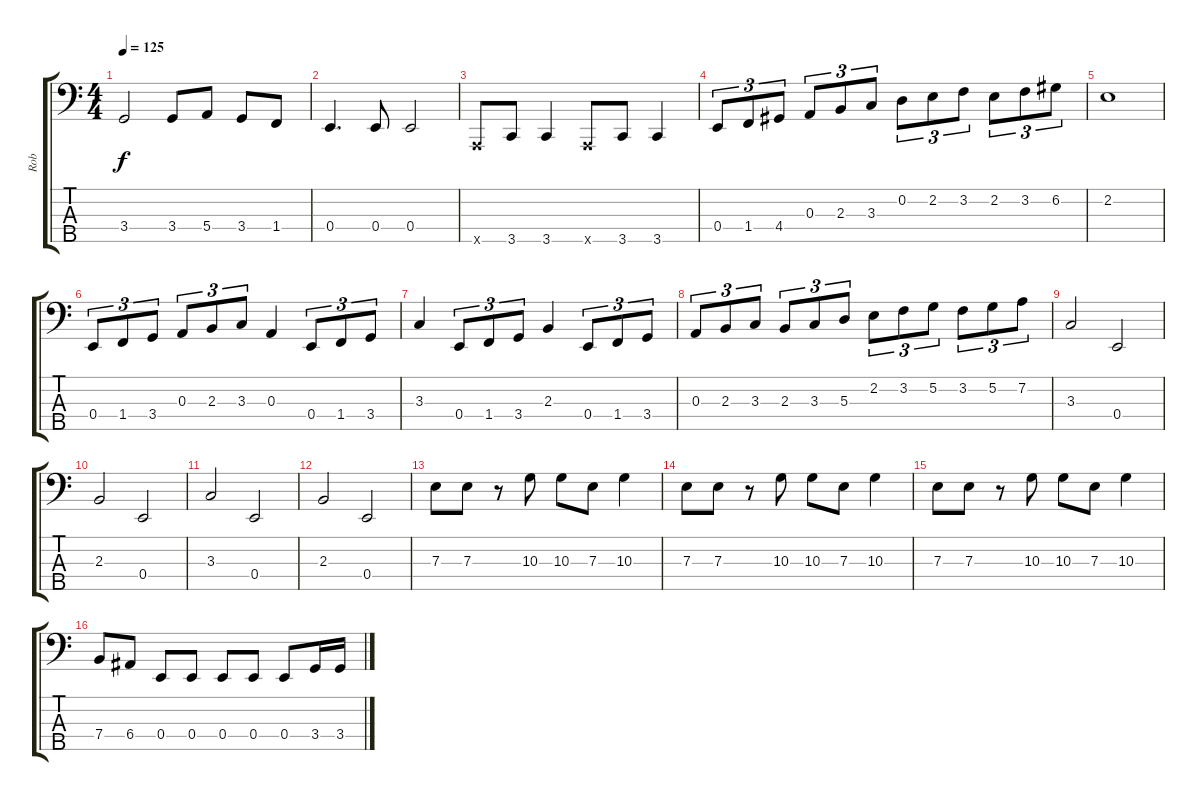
\track ("Rob" "Rob") {instrument electricbassfinger}
\staff {score tabs}
\tuning (G2 D2 A1 E1 A0) {hide}
\ts (4 4)
\tempo 125
\clef f4
\ks c
3.4.2{dy f} 3.4.8 5.4.8 3.4.8 1.4.8 |
0.4.4{d} 0.4.8 0.4.2 |
0.5{x}.8 3.5.8 3.5.4 0.5{x}.8 3.5.8 3.5.4 |
0.4.8{tu (3 2)} 1.4.8{tu (3 2)} 4.4.8{tu (3 2)} 0.3.8{tu (3 2)} 2.3.8{tu (3 2)} 3.3.8{tu (3 2)} 0.2.8{tu (3 2)} 2.2.8{tu (3 2)} 3.2.8{tu (3 2)} 2.2.8{tu (3 2)} 3.2.8{tu (3 2)} 6.2.8{tu (3 2)} |
2.2.1 |
0.4.8{tu (3 2)} 1.4.8{tu (3 2)} 3.4.8{tu (3 2)} 0.3.8{tu (3 2)} 2.3.8{tu (3 2)} 3.3.8{tu (3 2)} 0.3.4 0.4.8{tu (3 2)} 1.4.8{tu (3 2)} 3.4.8{tu (3 2)} |
3.3.4 0.4.8{tu (3 2)} 1.4.8{tu (3 2)} 3.4.8{tu (3 2)} 2.3.4 0.4.8{tu (3 2)} 1.4.8{tu (3 2)} 3.4.8{tu (3 2)} |
0.3.8{tu (3 2)} 2.3.8{tu (3 2)} 3.3.8{tu (3 2)} 2.3.8{tu (3 2)} 3.3.8{tu (3 2)} 5.3.8{tu (3 2)} 2.2.8{tu (3 2)} 3.2.8{tu (3 2)} 5.2.8{tu (3 2)} 3.2.8{tu (3 2)} 5.2.8{tu (3 2)} 7.2.8{tu (3 2)} |
3.3.2 0.4.2 |
2.3.2 0.4.2 |
3.3.2 0.4.2 |
2.3.2 0.4.2 |
7.3.8 7.3.8 r.8 10.3.8 10.3.8 7.3.8 10.3.4 |
7.3.8 7.3.8 r.8 10.3.8 10.3.8 7.3.8 10.3.4 |
7.3.8 7.3.8 r.8 10.3.8 10.3.8 7.3.8 10.3.4 |
7.4.8 6.4.8 0.4.8 0.4.8 0.4.8 0.4.8 0.4.8 3.4.16 3.4.16
